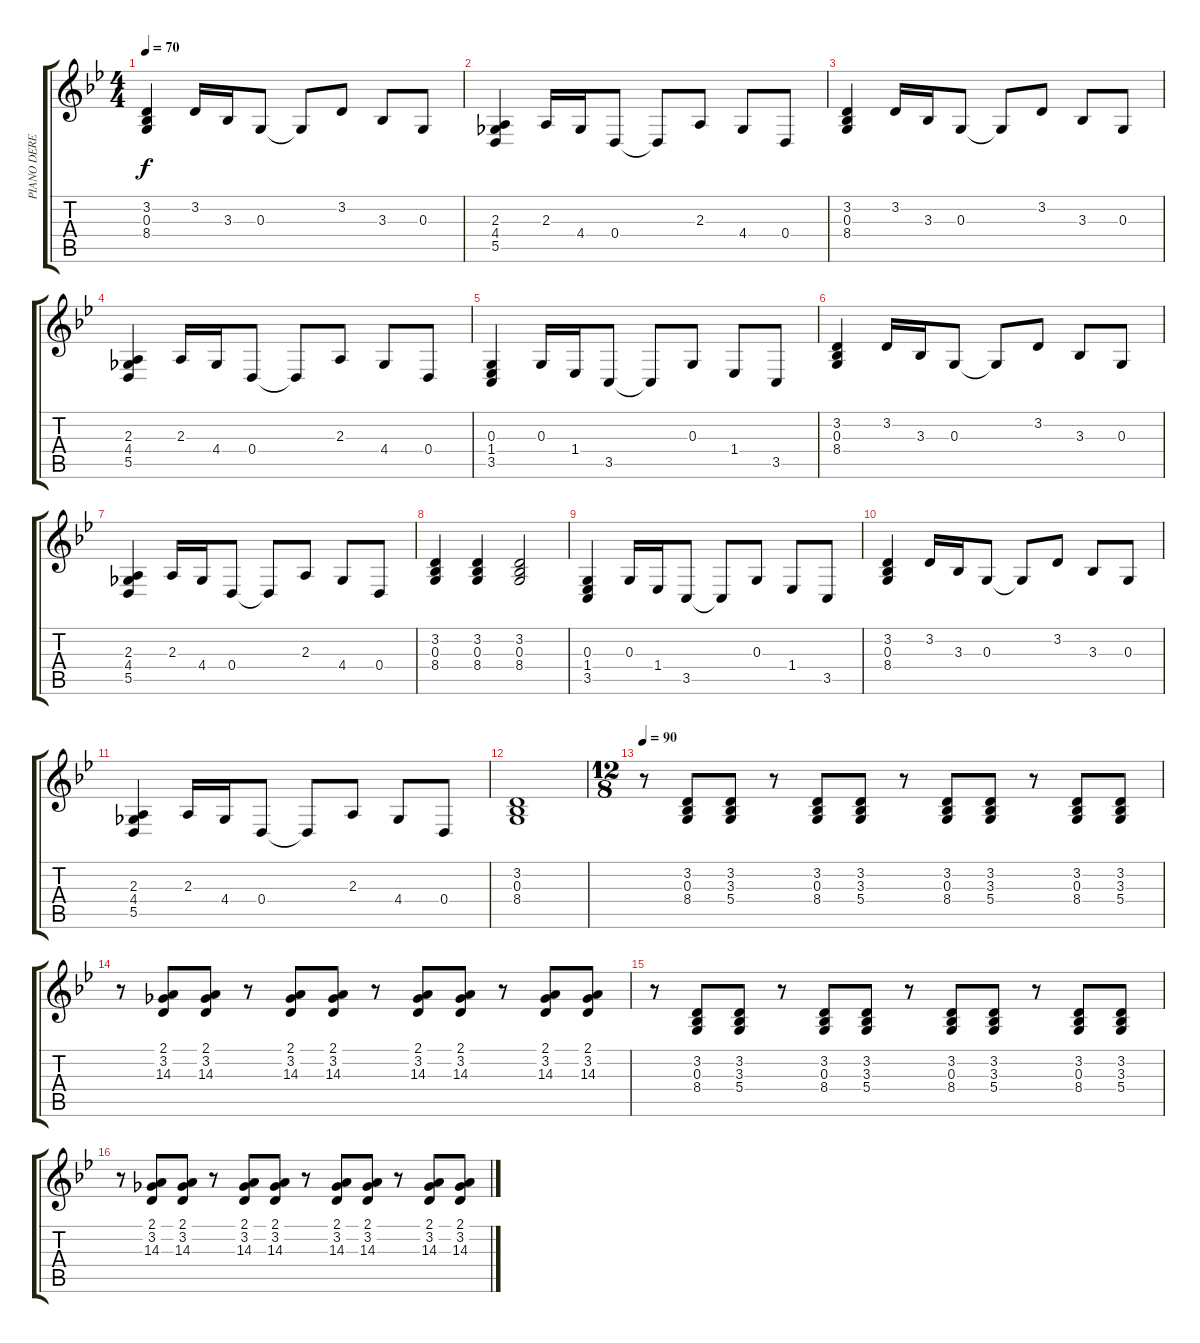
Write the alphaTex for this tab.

\track ("PIANO DERECHA" "PIANO DERE") {instrument acousticgrandpiano}
\staff {score tabs}
\tuning (E4 B3 G3 D3 A2 E2) {hide}
\ts (4 4)
\tempo 70
\clef g2
\ks gminor
(3.2 0.3 8.4).4{dy f instrument acousticgrandpiano} 3.2.16 3.3.16 0.3.8 0.3{t}.8 3.2.8 3.3.8 0.3.8 |
(2.3 4.4 5.5).4 2.3.16 4.4.16 0.4.8 0.4{t}.8 2.3.8 4.4.8 0.4.8 |
(3.2 0.3 8.4).4 3.2.16 3.3.16 0.3.8 0.3{t}.8 3.2.8 3.3.8 0.3.8 |
(2.3 4.4 5.5).4 2.3.16 4.4.16 0.4.8 0.4{t}.8 2.3.8 4.4.8 0.4.8 |
(0.3 1.4 3.5).4 0.3.16 1.4.16 3.5.8 3.5{t}.8 0.3.8 1.4.8 3.5.8 |
(3.2 0.3 8.4).4 3.2.16 3.3.16 0.3.8 0.3{t}.8 3.2.8 3.3.8 0.3.8 |
(2.3 4.4 5.5).4 2.3.16 4.4.16 0.4.8 0.4{t}.8 2.3.8 4.4.8 0.4.8 |
(3.2 0.3 8.4).4 (3.2 0.3 8.4).4 (3.2 0.3 8.4).2 |
(0.3 1.4 3.5).4 0.3.16 1.4.16 3.5.8 3.5{t}.8 0.3.8 1.4.8 3.5.8 |
(3.2 0.3 8.4).4 3.2.16 3.3.16 0.3.8 0.3{t}.8 3.2.8 3.3.8 0.3.8 |
(2.3 4.4 5.5).4 2.3.16 4.4.16 0.4.8 0.4{t}.8 2.3.8 4.4.8 0.4.8 |
(3.2 0.3 8.4).1 |
\ts (12 8)
\tempo 90
r.8 (3.2 0.3 8.4).8 (3.2 3.3 5.4).8 r.8 (3.2 0.3 8.4).8 (3.2 3.3 5.4).8 r.8 (3.2 0.3 8.4).8 (3.2 3.3 5.4).8 r.8 (3.2 0.3 8.4).8 (3.2 3.3 5.4).8 |
r.8 (2.1 3.2 14.3).8 (2.1 3.2 14.3).8 r.8 (2.1 3.2 14.3).8 (2.1 3.2 14.3).8 r.8 (2.1 3.2 14.3).8 (2.1 3.2 14.3).8 r.8 (2.1 3.2 14.3).8 (2.1 3.2 14.3).8 |
r.8 (3.2 0.3 8.4).8 (3.2 3.3 5.4).8 r.8 (3.2 0.3 8.4).8 (3.2 3.3 5.4).8 r.8 (3.2 0.3 8.4).8 (3.2 3.3 5.4).8 r.8 (3.2 0.3 8.4).8 (3.2 3.3 5.4).8 |
r.8 (2.1 3.2 14.3).8 (2.1 3.2 14.3).8 r.8 (2.1 3.2 14.3).8 (2.1 3.2 14.3).8 r.8 (2.1 3.2 14.3).8 (2.1 3.2 14.3).8 r.8 (2.1 3.2 14.3).8 (2.1 3.2 14.3).8
